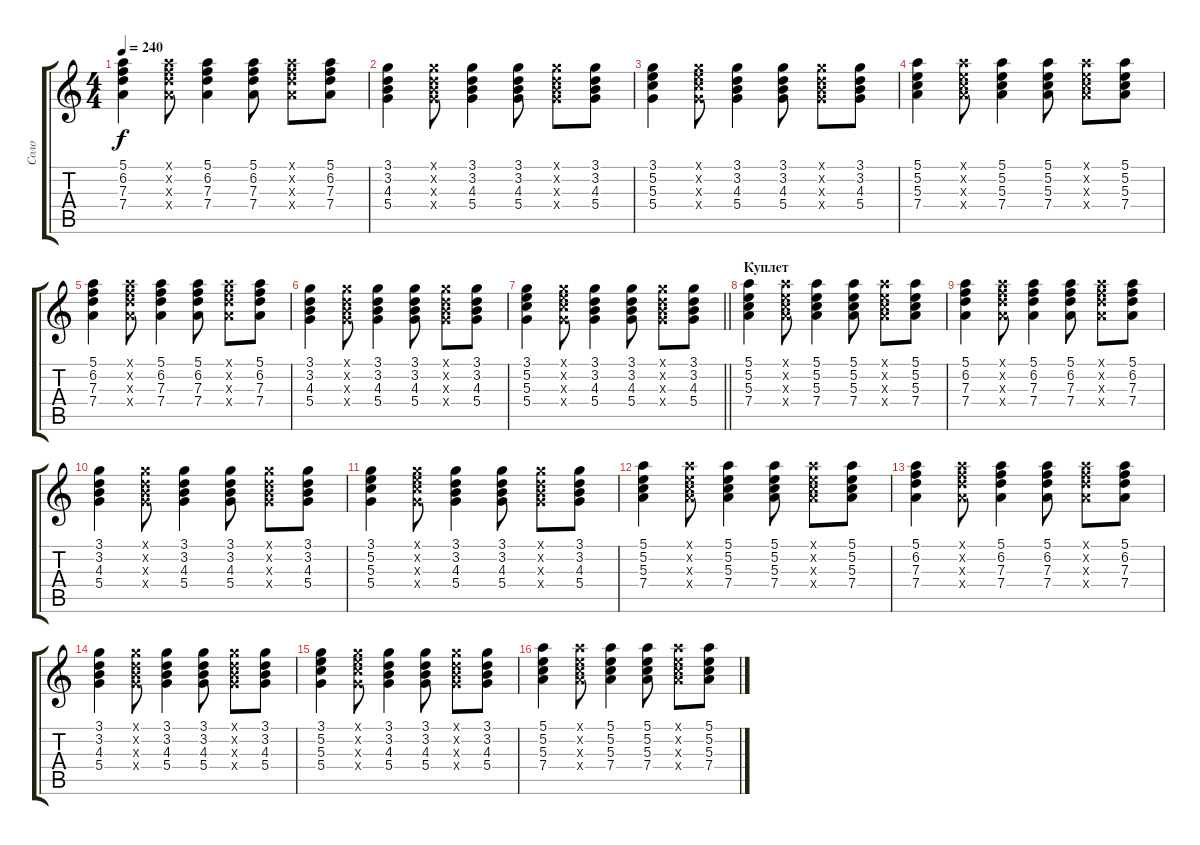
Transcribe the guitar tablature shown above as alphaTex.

\track ("Соло" "Соло") {instrument electricguitarclean}
\staff {score tabs}
\tuning (E4 B3 G3 D3 A2 E2) {hide}
\ts (4 4)
\tempo 240
\clef g2
\ks c
(5.1 6.2 7.3 7.4).4{dy f} (5.1{x} 6.2{x} 7.3{x} 7.4{x}).8 (5.1 6.2 7.3 7.4).4 (5.1 6.2 7.3 7.4).8 (5.1{x} 6.2{x} 7.3{x} 7.4{x}).8 (5.1 6.2 7.3 7.4).8 |
(3.1 3.2 4.3 5.4).4 (3.1{x} 3.2{x} 4.3{x} 5.4{x}).8 (3.1 3.2 4.3 5.4).4 (3.1 3.2 4.3 5.4).8 (3.1{x} 3.2{x} 4.3{x} 5.4{x}).8 (3.1 3.2 4.3 5.4).8 |
(3.1 5.2 5.3 5.4).4 (3.1{x} 5.2{x} 5.3{x} 5.4{x}).8 (3.1 3.2 4.3 5.4).4 (3.1 3.2 4.3 5.4).8 (3.1{x} 3.2{x} 4.3{x} 5.4{x}).8 (3.1 3.2 4.3 5.4).8 |
(5.1 5.2 5.3 7.4).4 (5.1{x} 5.2{x} 5.3{x} 7.4{x}).8 (5.1 5.2 5.3 7.4).4 (5.1 5.2 5.3 7.4).8 (5.1{x} 5.2{x} 5.3{x} 7.4{x}).8 (5.1 5.2 5.3 7.4).8 |
(5.1 6.2 7.3 7.4).4 (5.1{x} 6.2{x} 7.3{x} 7.4{x}).8 (5.1 6.2 7.3 7.4).4 (5.1 6.2 7.3 7.4).8 (5.1{x} 6.2{x} 7.3{x} 7.4{x}).8 (5.1 6.2 7.3 7.4).8 |
(3.1 3.2 4.3 5.4).4 (3.1{x} 3.2{x} 4.3{x} 5.4{x}).8 (3.1 3.2 4.3 5.4).4 (3.1 3.2 4.3 5.4).8 (3.1{x} 3.2{x} 4.3{x} 5.4{x}).8 (3.1 3.2 4.3 5.4).8 |
\barLineRight lightlight
(3.1 5.2 5.3 5.4).4 (3.1{x} 5.2{x} 5.3{x} 5.4{x}).8 (3.1 3.2 4.3 5.4).4 (3.1 3.2 4.3 5.4).8 (3.1{x} 3.2{x} 4.3{x} 5.4{x}).8 (3.1 3.2 4.3 5.4).8 |
\section ("" "Куплет")
(5.1 5.2 5.3 7.4).4 (5.1{x} 5.2{x} 5.3{x} 7.4{x}).8 (5.1 5.2 5.3 7.4).4 (5.1 5.2 5.3 7.4).8 (5.1{x} 5.2{x} 5.3{x} 7.4{x}).8 (5.1 5.2 5.3 7.4).8 |
(5.1 6.2 7.3 7.4).4 (5.1{x} 6.2{x} 7.3{x} 7.4{x}).8 (5.1 6.2 7.3 7.4).4 (5.1 6.2 7.3 7.4).8 (5.1{x} 6.2{x} 7.3{x} 7.4{x}).8 (5.1 6.2 7.3 7.4).8 |
(3.1 3.2 4.3 5.4).4 (3.1{x} 3.2{x} 4.3{x} 5.4{x}).8 (3.1 3.2 4.3 5.4).4 (3.1 3.2 4.3 5.4).8 (3.1{x} 3.2{x} 4.3{x} 5.4{x}).8 (3.1 3.2 4.3 5.4).8 |
(3.1 5.2 5.3 5.4).4 (3.1{x} 5.2{x} 5.3{x} 5.4{x}).8 (3.1 3.2 4.3 5.4).4 (3.1 3.2 4.3 5.4).8 (3.1{x} 3.2{x} 4.3{x} 5.4{x}).8 (3.1 3.2 4.3 5.4).8 |
(5.1 5.2 5.3 7.4).4 (5.1{x} 5.2{x} 5.3{x} 7.4{x}).8 (5.1 5.2 5.3 7.4).4 (5.1 5.2 5.3 7.4).8 (5.1{x} 5.2{x} 5.3{x} 7.4{x}).8 (5.1 5.2 5.3 7.4).8 |
(5.1 6.2 7.3 7.4).4 (5.1{x} 6.2{x} 7.3{x} 7.4{x}).8 (5.1 6.2 7.3 7.4).4 (5.1 6.2 7.3 7.4).8 (5.1{x} 6.2{x} 7.3{x} 7.4{x}).8 (5.1 6.2 7.3 7.4).8 |
(3.1 3.2 4.3 5.4).4 (3.1{x} 3.2{x} 4.3{x} 5.4{x}).8 (3.1 3.2 4.3 5.4).4 (3.1 3.2 4.3 5.4).8 (3.1{x} 3.2{x} 4.3{x} 5.4{x}).8 (3.1 3.2 4.3 5.4).8 |
(3.1 5.2 5.3 5.4).4 (3.1{x} 5.2{x} 5.3{x} 5.4{x}).8 (3.1 3.2 4.3 5.4).4 (3.1 3.2 4.3 5.4).8 (3.1{x} 3.2{x} 4.3{x} 5.4{x}).8 (3.1 3.2 4.3 5.4).8 |
(5.1 5.2 5.3 7.4).4 (5.1{x} 5.2{x} 5.3{x} 7.4{x}).8 (5.1 5.2 5.3 7.4).4 (5.1 5.2 5.3 7.4).8 (5.1{x} 5.2{x} 5.3{x} 7.4{x}).8 (5.1 5.2 5.3 7.4).8
